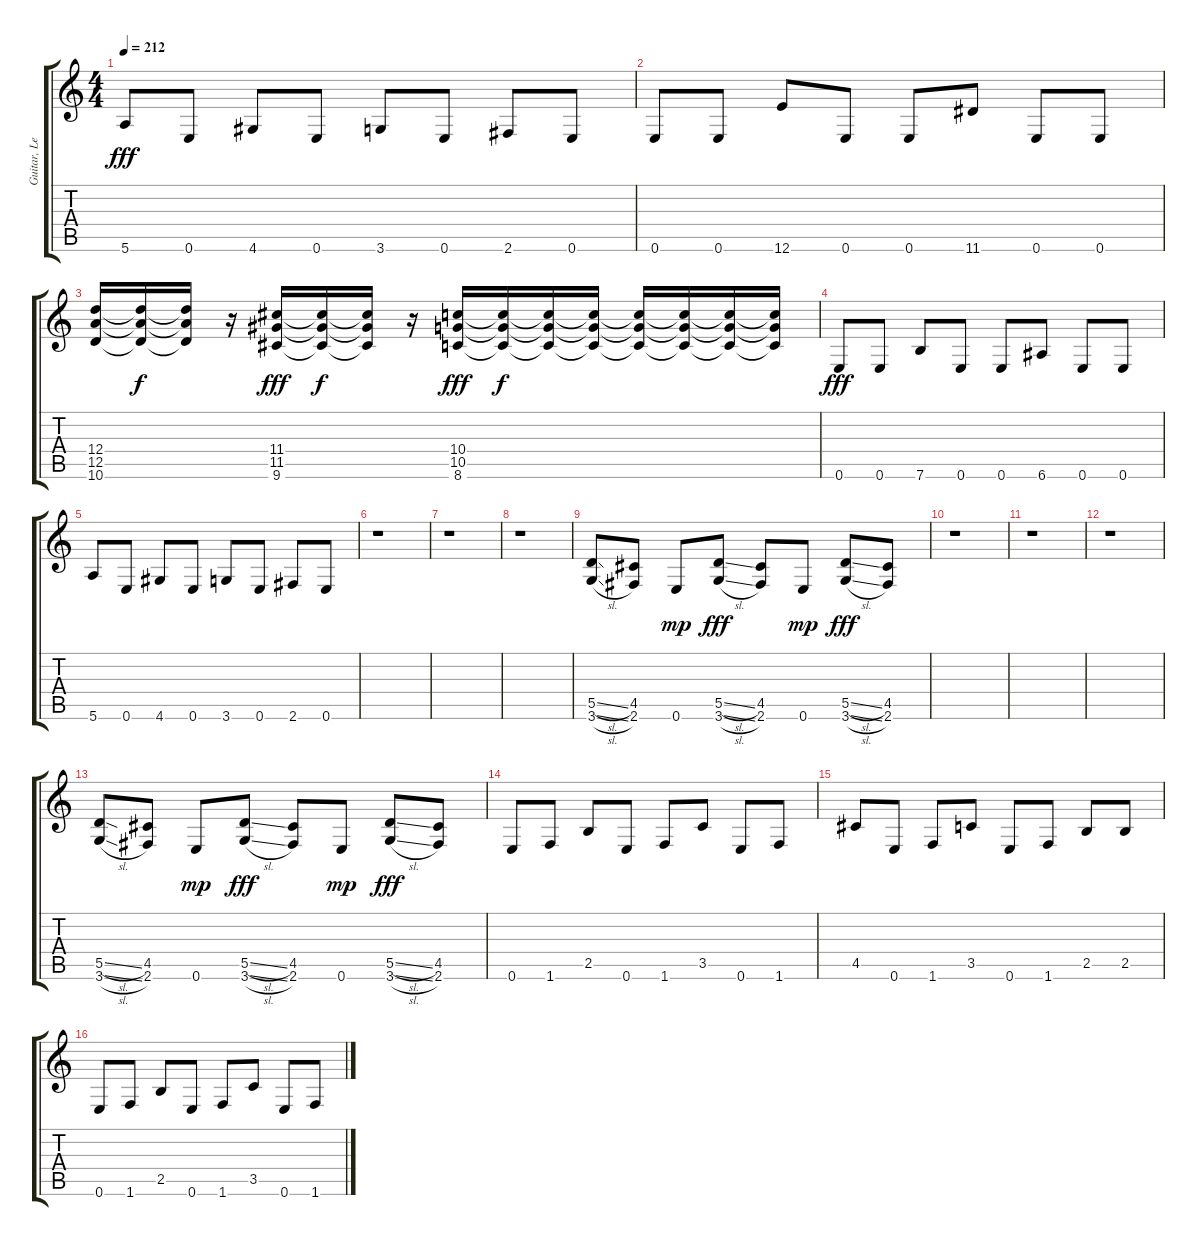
\track ("Guitar, Lead (Hammet)" "Guitar, Le") {instrument distortionguitar}
\staff {score tabs}
\tuning (E4 B3 G3 D3 A2 E2) {hide}
\ts (4 4)
\tempo 212
\clef g2
\ks c
5.6.8{dy fff} 0.6.8 4.6.8 0.6.8 3.6.8 0.6.8 2.6.8 0.6.8 |
0.6.8 0.6.8 12.6.8 0.6.8 0.6.8 11.6.8 0.6.8 0.6.8 |
(12.4 12.5 10.6).16 (12.4{t} 12.5{t} 10.6{t}).16{dy f} (12.4{t} 12.5{t} 10.6{t}).16 r.16 (11.4 11.5 9.6).16{dy fff} (11.4{t} 11.5{t} 9.6{t}).16{dy f} (11.4{t} 11.5{t} 9.6{t}).16 r.16 (10.4 10.5 8.6).16{dy fff} (10.4{t} 10.5{t} 8.6{t}).16{dy f} (10.4{t} 10.5{t} 8.6{t}).16 (10.4{t} 10.5{t} 8.6{t}).16 (10.4{t} 10.5{t} 8.6{t}).16 (10.4{t} 10.5{t} 8.6{t}).16 (10.4{t} 10.5{t} 8.6{t}).16 (10.4{t} 10.5{t} 8.6{t}).16 |
0.6.8{dy fff} 0.6.8 7.6.8 0.6.8 0.6.8 6.6.8 0.6.8 0.6.8 |
5.6.8 0.6.8 4.6.8 0.6.8 3.6.8 0.6.8 2.6.8 0.6.8 |
r.1 |
r.1 |
r.1 |
(5.5{sl} 3.6{sl}).8 (4.5 2.6).8 0.6.8{dy mp} (5.5{sl} 3.6{sl}).8{dy fff} (4.5 2.6).8 0.6.8{dy mp} (5.5{sl} 3.6{sl}).8{dy fff} (4.5 2.6).8 |
r.1 |
r.1 |
r.1 |
(5.5{sl} 3.6{sl}).8 (4.5 2.6).8 0.6.8{dy mp} (5.5{sl} 3.6{sl}).8{dy fff} (4.5 2.6).8 0.6.8{dy mp} (5.5{sl} 3.6{sl}).8{dy fff} (4.5 2.6).8 |
0.6.8 1.6.8 2.5.8 0.6.8 1.6.8 3.5.8 0.6.8 1.6.8 |
4.5.8 0.6.8 1.6.8 3.5.8 0.6.8 1.6.8 2.5.8 2.5.8 |
0.6.8 1.6.8 2.5.8 0.6.8 1.6.8 3.5.8 0.6.8 1.6.8
